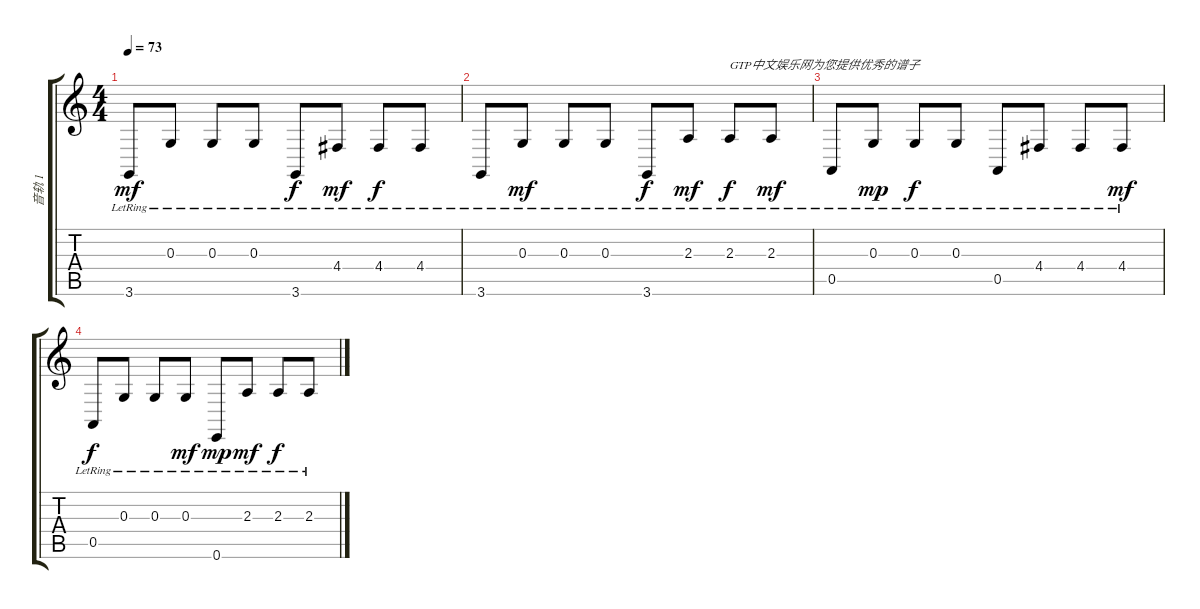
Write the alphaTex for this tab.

\track ("音轨 1" "音轨 1") {instrument acousticgrandpiano}
\staff {score tabs}
\tuning (E4 B3 G3 D3 A2 E2) {hide}
\ts (4 4)
\tempo 73
\clef g2
\ks c
3.6{lr}.8{dy mf} 0.3{lr}.8 0.3{lr}.8 0.3{lr}.8 3.6{lr}.8{dy f} 4.4{lr}.8{dy mf} 4.4{lr}.8{dy f} 4.4{lr}.8 |
3.6{lr}.8 0.3{lr}.8{dy mf} 0.3{lr}.8 0.3{lr}.8 3.6{lr}.8{dy f} 2.3{lr}.8{dy mf} 2.3{lr}.8{txt "GTP中文娱乐网为您提供优秀的谱子" dy f} 2.3{lr}.8{dy mf} |
0.5{lr}.8 0.3{lr}.8{dy mp} 0.3{lr}.8{dy f} 0.3{lr}.8 0.5{lr}.8 4.4{lr}.8 4.4{lr}.8 4.4{lr}.8{dy mf} |
0.5{lr}.8{dy f} 0.3{lr}.8 0.3{lr}.8 0.3{lr}.8{dy mf} 0.6{lr}.8{dy mp} 2.3{lr}.8{dy mf} 2.3{lr}.8{dy f} 2.3{lr}.8
